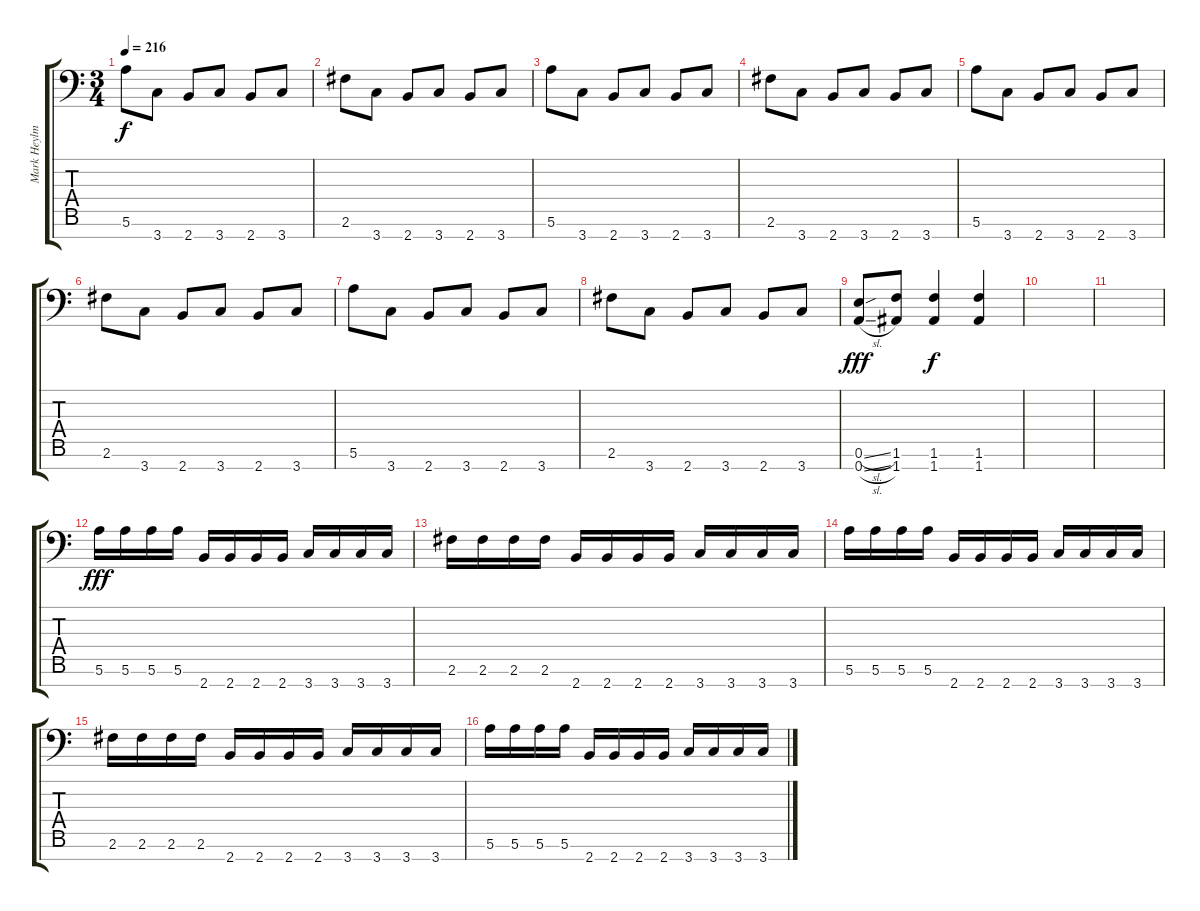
\track ("Mark Heylmun" "Mark Heylm") {instrument distortionguitar}
\staff {score tabs}
\tuning (E4 B3 G3 D3 A2 E2 A1) {hide}
\ts (3 4)
\tempo 216
\clef f4
\ks c
5.6.8{dy f} 3.7.8 2.7.8 3.7.8 2.7.8 3.7.8 |
2.6.8 3.7.8 2.7.8 3.7.8 2.7.8 3.7.8 |
5.6.8 3.7.8 2.7.8 3.7.8 2.7.8 3.7.8 |
2.6.8 3.7.8 2.7.8 3.7.8 2.7.8 3.7.8 |
5.6.8 3.7.8 2.7.8 3.7.8 2.7.8 3.7.8 |
2.6.8 3.7.8 2.7.8 3.7.8 2.7.8 3.7.8 |
5.6.8 3.7.8 2.7.8 3.7.8 2.7.8 3.7.8 |
2.6.8 3.7.8 2.7.8 3.7.8 2.7.8 3.7.8 |
(0.6{sl} 0.7{sl}).8{dy fff} (1.6 1.7).8 (1.6 1.7).4{dy f} (1.6 1.7).4 |
|
|
5.6.16{dy fff} 5.6.16 5.6.16 5.6.16 2.7.16 2.7.16 2.7.16 2.7.16 3.7.16 3.7.16 3.7.16 3.7.16 |
2.6.16 2.6.16 2.6.16 2.6.16 2.7.16 2.7.16 2.7.16 2.7.16 3.7.16 3.7.16 3.7.16 3.7.16 |
5.6.16 5.6.16 5.6.16 5.6.16 2.7.16 2.7.16 2.7.16 2.7.16 3.7.16 3.7.16 3.7.16 3.7.16 |
2.6.16 2.6.16 2.6.16 2.6.16 2.7.16 2.7.16 2.7.16 2.7.16 3.7.16 3.7.16 3.7.16 3.7.16 |
5.6.16 5.6.16 5.6.16 5.6.16 2.7.16 2.7.16 2.7.16 2.7.16 3.7.16 3.7.16 3.7.16 3.7.16
